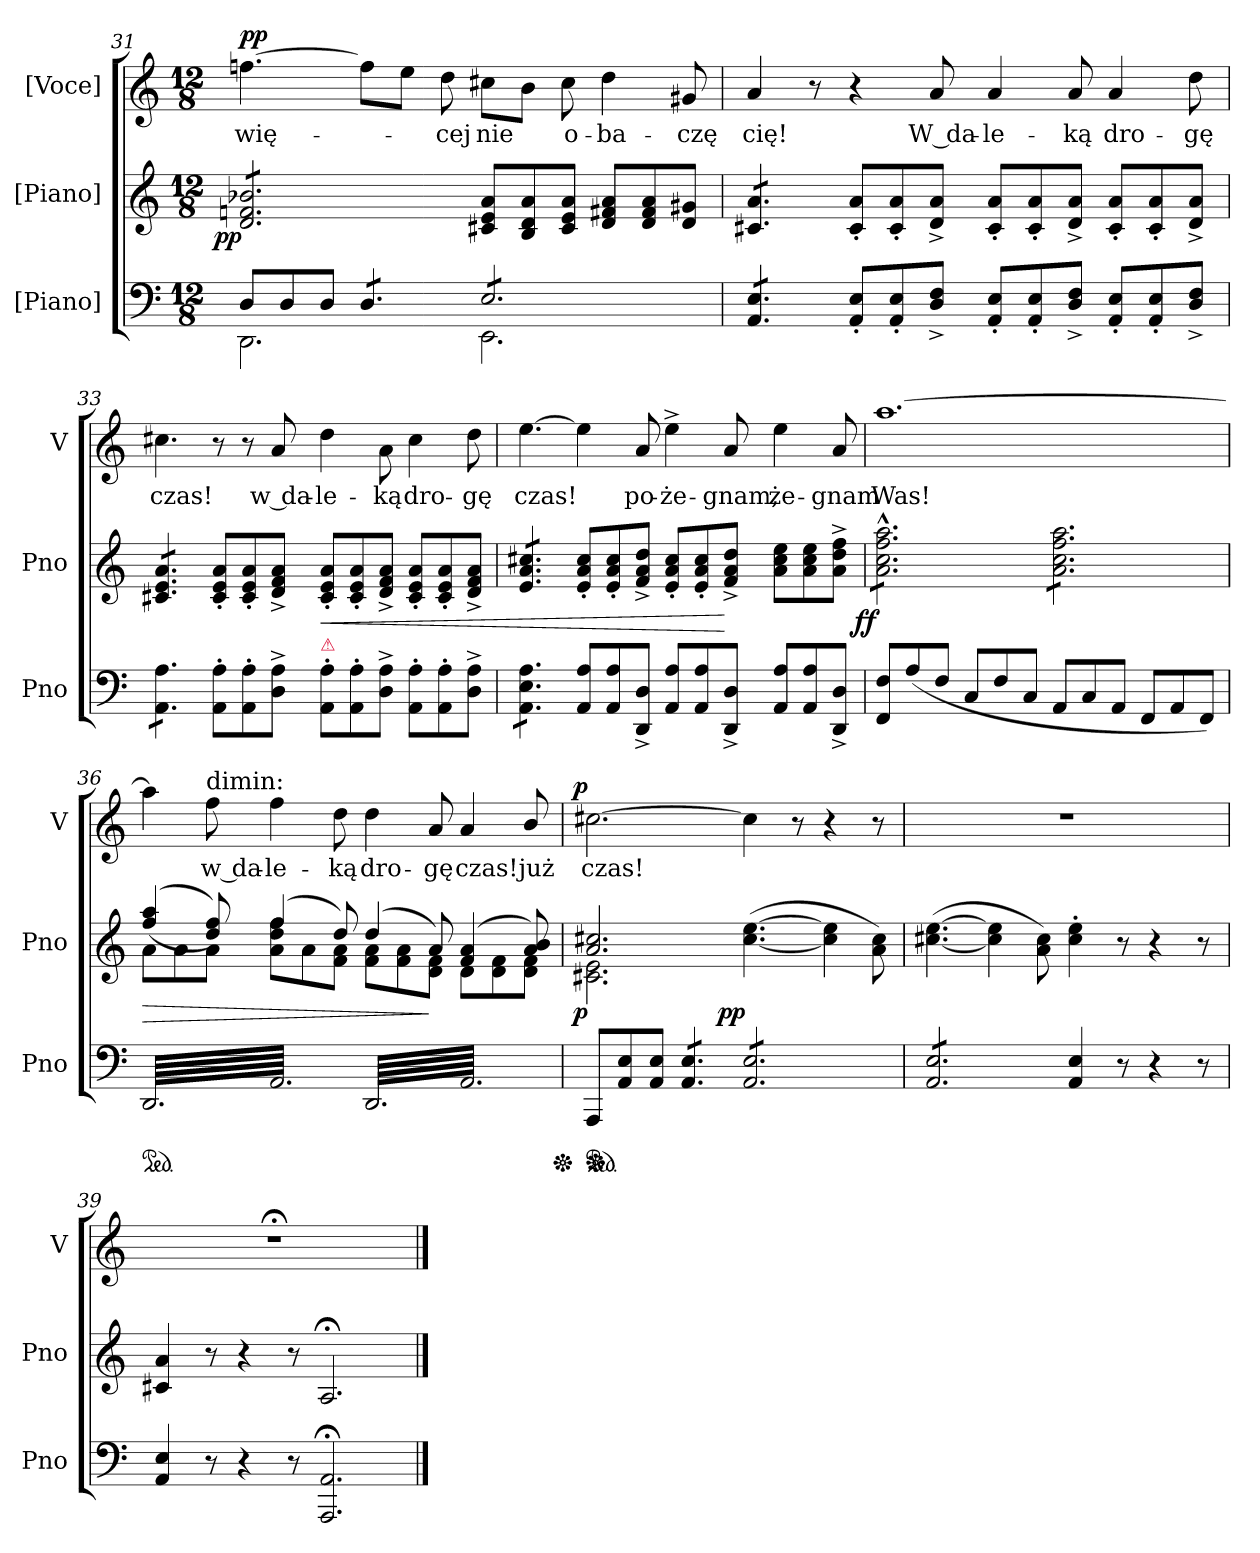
**kern	**kern	**dynam	**kern	**text	**dynam
*part3	*part2	*part2	*part1	*part1	*part1
*staff3	*staff2	*staff2	*staff1	*staff1	*staff1
*I"[Piano]	*I"[Piano]	*	*I"[Voce]	*	*
*I'Pno	*I'Pno	*	*I'V	*	*
*clefF4	*clefG2	*	*clefG2	*	*
*k[]	*k[]	*	*k[]	*	*
*a:	*a:	*	*a:	*	*
*M12/8	*M12/8	*	*M12/8	*	*
=31	=31	=31	=31	=31	=31
*^	*	*	*	*	*
!	!	!	!LO:DY:rj	!	!LO:LY:color=red	!LO:DY:a
*	*	*tremolo	*	*	*	*
8DL	2.DD\	8d/ 8fn/ 8b-X/L	pp	[4.ffn\	wię-	pp
8D/	.	8d/ 8fn/ 8b-X/	.	.	.	.
8D/J	.	8d/ 8fn/ 8b-X/	.	.	.	.
*tremolo	*	*	*	*	*	*
8D/L	.	8d/ 8fn/ 8b-X/	.	8ff\L]	.	.
8D/	.	8d/ 8fn/ 8b-X/	.	8ee\J	.	.
!	!	!	!	!	!LO:LY:color=red	!
8D/J	.	8d/ 8fn/ 8b-X/J	.	8dd\	-cej	.
*	*	*Xtremolo	*	*	*	*
!	!	!	!	!	!LO:LY:color=red	!
8E/L	2.EE\	8c#X/ 8e/ 8a/L	.	8cc#X\L	nie	.
8E/	.	8B/ 8d/ 8a/	.	8b\J	.	.
!	!	!	!	!	!LO:LY:color=red	!
8E/	.	8c#/ 8e/ 8a/J	.	8cc#\	o-	.
!	!	!	!	!	!LO:LY:color=red	!
8E/	.	8d/ 8f#X/ 8a/L	.	4dd\	-ba-	.
8E/	.	8d/ 8f#/ 8a/	.	.	.	.
!	!	!	!	!	!LO:LY:color=red	!
8E/J	.	8d/ 8g#X/J	.	8g#X/	-czę	.
*v	*v	*	*	*	*	*
=32	=32	=32	=32	=32	=32
!	!	!	!	!LO:LY:color=red	!
*	*tremolo	*	*	*	*
8AA/ 8E/L	8c#X/ 8a/L	.	4a/	cię!	.
8AA/ 8E/	8c#X/ 8a/	.	.	.	.
8AA/ 8E/J	8c#X/ 8a/J	.	8r	.	.
*	*Xtremolo	*	*	*	*
*Xtremolo	*	*	*	*	*
8AA'</ 8E'</L	8c#'</ 8a'</L	.	4r	.	.
8AA'</ 8E'</	8c#'</ 8a'</	.	.	.	.
!	!	!	!	!LO:LY:color=red	!
8D^</ 8F^</J	8d^</ 8a^</J	.	8a/	W da-	.
!	!	!	!	!LO:LY:color=red	!
8AA'</ 8E'</L	8c#'</ 8a'</L	.	4a/	-le-	.
8AA'</ 8E'</	8c#'</ 8a'</	.	.	.	.
!	!	!	!	!LO:LY:color=red	!
8D^</ 8F^</J	8d^</ 8a^</J	.	8a/	-ką	.
!	!	!	!	!LO:LY:color=red	!
8AA'</ 8E'</L	8c#'</ 8a'</L	.	4a/	dro-	.
8AA'</ 8E'</	8c#'</ 8a'</	.	.	.	.
!	!	!	!	!LO:LY:color=red	!
8D^</ 8F^</J	8d^</ 8a^</J	.	8dd\	-gę	.
=33	=33	=33	=33	=33	=33
!	!	!	!	!LO:LY:color=red	!
*tremolo	*	*	*	*	*
*	*tremolo	*	*	*	*
8AA\ 8A\L	8c#X/ 8e/ 8a/L	.	4.cc#X\	czas!	.
8AA\ 8A\	8c#X/ 8e/ 8a/	.	.	.	.
8AA\ 8A\J	8c#X/ 8e/ 8a/J	.	.	.	.
*	*Xtremolo	*	*	*	*
*Xtremolo	*	*	*	*	*
8AA'>\ 8A'>\L	8c#'</ 8e'</ 8a'</L	.	8r	.	.
8AA'>\ 8A'>\	8c#'</ 8e'</ 8a'</	.	8r	.	.
!	!	!	!	!LO:LY:color=red	!
8D^>\ 8A^>\J	8d^</ 8f^</ 8a^</J	.	8a/	w da-	.
!	!LO:TX:b:color=crimson:t=⚠	!	!	!	!
!	!	!LO:HP:b	!	!LO:LY:color=red	!
8AA'>\ 8A'>\L	8c#'</ 8e'</ 8a'</L	<	4dd\	-le-	.
8AA'>\ 8A'>\	8c#'</ 8e'</ 8a'</	.	.	.	.
!	!	!	!	!LO:LY:color=red	!
8D^>\ 8A^>\J	8d^</ 8f^</ 8a^</J	.	8a\	-ką	.
!	!	!	!	!LO:LY:color=red	!
8AA'>\ 8A'>\L	8c#'</ 8e'</ 8a'</L	.	4cc#\	dro-	.
8AA'>\ 8A'>\	8c#'</ 8e'</ 8a'</	.	.	.	.
!	!	!	!	!LO:LY:color=red	!
8D^>\ 8A^>\J	8d^</ 8f^</ 8a^</J	.	8dd\	-gę	.
=34	=34	=34	=34	=34	=34
!	!	!	!	!LO:LY:color=red	!
*tremolo	*	*	*	*	*
*	*tremolo	*	*	*	*
8AA\ 8E\ 8A\L	8e/ 8a/ 8cc#X/L	.	[4.ee\	czas!	.
8AA\ 8E\ 8A\	8e/ 8a/ 8cc#X/	.	.	.	.
8AA\ 8E\ 8A\J	8e/ 8a/ 8cc#X/J	.	.	.	.
*	*Xtremolo	*	*	*	*
*Xtremolo	*	*	*	*	*
8AA/ 8A/L	8e'</ 8a'</ 8cc#'</L	.	4ee\]	.	.
8AA/ 8A/	8e'</ 8a'</ 8cc#'</	.	.	.	.
!	!	!	!	!LO:LY:color=red	!
8DD^</ 8D^</J	8f^</ 8a^</ 8dd^</J	.	8a/	po-	.
!	!	!	!	!LO:LY:color=red	!
8AA/ 8A/L	8e'</ 8a'</ 8cc#'</L	.	4ee^>\	-że-	.
8AA/ 8A/	8e'</ 8a'</ 8cc#'</	.	.	.	.
!	!	!	!	!LO:LY:color=red	!
8DD^</ 8D^</J	8f^</ 8a^</ 8dd^</J	[	8a/	-gnam,	.
!	!	!	!	!LO:LY:color=red	!
8AA/ 8A/L	8a\ 8cc#\ 8ee\L	.	4ee\	że-	.
8AA/ 8A/	8a\ 8cc#\ 8ee\	.	.	.	.
!	!	!	!	!LO:LY:color=red	!
8DD^</ 8D^</J	8a^>\ 8dd^>\ 8ff^>\J	.	8a/	-gnam	.
=35	=35	=35	=35	=35	=35
!	!	!LO:DY:rj	!	!LO:LY:color=red	!
*	*tremolo	*	*	*	*
8FF/ 8F/L	8a^^>\ 8cc^^>\ 8ff^^>\ 8aa^^>\L	ff	[1.aa	Was!	.
(<8A/	8a^^>\ 8cc^^>\ 8ff^^>\ 8aa^^>\	.	.	.	.
8F/J	8a^^>\ 8cc^^>\ 8ff^^>\ 8aa^^>\	.	.	.	.
8C/L	8a^^>\ 8cc^^>\ 8ff^^>\ 8aa^^>\	.	.	.	.
8F/	8a^^>\ 8cc^^>\ 8ff^^>\ 8aa^^>\	.	.	.	.
8C/J	8a^^>\ 8cc^^>\ 8ff^^>\ 8aa^^>\J	.	.	.	.
8AA/L	8a\ 8cc\ 8ff\ 8aa\L	.	.	.	.
8C/	8a\ 8cc\ 8ff\ 8aa\	.	.	.	.
8AA/J	8a\ 8cc\ 8ff\ 8aa\	.	.	.	.
8FF/L	8a\ 8cc\ 8ff\ 8aa\	.	.	.	.
8AA/	8a\ 8cc\ 8ff\ 8aa\	.	.	.	.
8FF/J)	8a\ 8cc\ 8ff\ 8aa\J	.	.	.	.
*	*Xtremolo	*	*	*	*
=36	=36	=36	=36	=36	=36
*	*^	*	*	*	*
!	!	!	!LO:HP:b	!	!	!
*ped	*	*	*	*	*	*
*^	*	*	*	*	*	*
*tremolo	*	*	*	*	*	*	*
64DD/LLLL	1ryy	(>(>4ff/ 4aa/	8a\L	>	4aa\]	.	.
64AA/	.	.	.	.	.	.	.
64DD/	.	.	.	.	.	.	.
64AA/	.	.	.	.	.	.	.
64DD/	.	.	.	.	.	.	.
64AA/	.	.	.	.	.	.	.
64DD/	.	.	.	.	.	.	.
64AA/	.	.	.	.	.	.	.
64DD/	.	.	8a\	.	.	.	.
64AA/	.	.	.	.	.	.	.
64DD/	.	.	.	.	.	.	.
64AA/	.	.	.	.	.	.	.
64DD/	.	.	.	.	.	.	.
64AA/	.	.	.	.	.	.	.
64DD/	.	.	.	.	.	.	.
64AA/	.	.	.	.	.	.	.
!	!	!	!	!	!LO:TX:a:t=dimin&colon;	!	!
!	!	!	!	!	!	!LO:LY:color=red	!
64DD/	.	8dd/ 8ff/))	8a\J	.	8ff\	w da-	.
64AA/	.	.	.	.	.	.	.
64DD/	.	.	.	.	.	.	.
64AA/	.	.	.	.	.	.	.
64DD/	.	.	.	.	.	.	.
64AA/	.	.	.	.	.	.	.
64DD/	.	.	.	.	.	.	.
64AA/	.	.	.	.	.	.	.
!	!	!	!	!	!	!LO:LY:color=red	!
64DD/	.	(>4ff/	8a\ 8dd\ 8ff\L	.	4ff\	-le-	.
64AA/	.	.	.	.	.	.	.
64DD/	.	.	.	.	.	.	.
64AA/	.	.	.	.	.	.	.
64DD/	.	.	.	.	.	.	.
64AA/	.	.	.	.	.	.	.
64DD/	.	.	.	.	.	.	.
64AA/	.	.	.	.	.	.	.
64DD/	.	.	8a\	.	.	.	.
64AA/	.	.	.	.	.	.	.
64DD/	.	.	.	.	.	.	.
64AA/	.	.	.	.	.	.	.
64DD/	.	.	.	.	.	.	.
64AA/	.	.	.	.	.	.	.
64DD/	.	.	.	.	.	.	.
64AA/	.	.	.	.	.	.	.
!	!	!	!	!	!	!LO:LY:color=red	!
64DD/	.	8dd/)	8f\ 8a\J	.	8dd\	-ką	.
64AA/	.	.	.	.	.	.	.
64DD/	.	.	.	.	.	.	.
64AA/	.	.	.	.	.	.	.
64DD/	.	.	.	.	.	.	.
64AA/	.	.	.	.	.	.	.
64DD/	.	.	.	.	.	.	.
64AA/JJJJ	.	.	.	.	.	.	.
!	!	!	!	!	!	!LO:LY:color=red	!
64DD/LLLL	.	(>4dd/	8f\ 8a\L	.	4dd\	dro-	.
64AA/	.	.	.	.	.	.	.
64DD/	.	.	.	.	.	.	.
64AA/	.	.	.	.	.	.	.
64DD/	.	.	.	.	.	.	.
64AA/	.	.	.	.	.	.	.
64DD/	.	.	.	.	.	.	.
64AA/	.	.	.	.	.	.	.
64DD/	.	.	8f\ 8a\	.	.	.	.
64AA/	.	.	.	.	.	.	.
64DD/	.	.	.	.	.	.	.
64AA/	.	.	.	.	.	.	.
64DD/	.	.	.	.	.	.	.
64AA/	.	.	.	.	.	.	.
64DD/	.	.	.	.	.	.	.
64AA/	.	.	.	.	.	.	.
!	!	!	!	!	!	!LO:LY:color=red	!
64DD/	4ryy	8a/)	8d\ 8f\J	]	8a/	-gę	.
64AA/	.	.	.	.	.	.	.
64DD/	.	.	.	.	.	.	.
64AA/	.	.	.	.	.	.	.
64DD/	.	.	.	.	.	.	.
64AA/	.	.	.	.	.	.	.
64DD/	.	.	.	.	.	.	.
64AA/	.	.	.	.	.	.	.
!	!	!	!	!	!	!LO:LY:color=red	!
64DD/	.	(>4f/ 4a/	8d\L	.	4a/	czas!	.
64AA/	.	.	.	.	.	.	.
64DD/	.	.	.	.	.	.	.
64AA/	.	.	.	.	.	.	.
64DD/	.	.	.	.	.	.	.
64AA/	.	.	.	.	.	.	.
64DD/	.	.	.	.	.	.	.
64AA/	.	.	.	.	.	.	.
64DD/	8...ryy	.	8d\ 8f\	.	.	.	.
64AA/	.	.	.	.	.	.	.
64DD/	.	.	.	.	.	.	.
64AA/	.	.	.	.	.	.	.
64DD/	.	.	.	.	.	.	.
64AA/	.	.	.	.	.	.	.
64DD/	.	.	.	.	.	.	.
64AA/	.	.	.	.	.	.	.
!	!	!	!	!	!	!LO:LY:color=red	!
64DD/	.	8a/ 8b/)	8d\ 8f\J	.	8b/	już	.
64AA/	.	.	.	.	.	.	.
64DD/	.	.	.	.	.	.	.
64AA/	.	.	.	.	.	.	.
64DD/	.	.	.	.	.	.	.
64AA/	.	.	.	.	.	.	.
64DD/	.	.	.	.	.	.	.
*Xped	*	*	*	*	*	*	*
64AA/JJJJ	64ryy	.	.	.	.	.	.
*Xtremolo	*	*	*	*	*	*	*
=37	=37	=37	=37	=37	=37	=37	=37
!	!	!	!	!LO:DY:rj	!	!LO:LY:color=red	!LO:DY:a:rj
*v	*v	*	*	*	*	*	*
*ped	*	*	*	*	*	*
*Xped	*	*	*	*	*	*
8AAA/L	2.a/ 2.cc#X/	2.c#X\ 2.e\	p	[2.cc#X\	czas!	p
.	.	.	.	.	.	.
.	.	.	.	.	.	.
.	.	.	.	.	.	.
.	.	.	.	.	.	.
.	.	.	.	.	.	.
.	.	.	.	.	.	.
.	.	.	.	.	.	.
8AA/ 8E/	.	.	.	.	.	.
.	.	.	.	.	.	.
.	.	.	.	.	.	.
.	.	.	.	.	.	.
.	.	.	.	.	.	.
.	.	.	.	.	.	.
.	.	.	.	.	.	.
.	.	.	.	.	.	.
8AA/ 8E/J	.	.	.	.	.	.
.	.	.	.	.	.	.
.	.	.	.	.	.	.
.	.	.	.	.	.	.
.	.	.	.	.	.	.
.	.	.	.	.	.	.
.	.	.	.	.	.	.
.	.	.	.	.	.	.
*tremolo	*	*	*	*	*	*
8AA/ 8E/L	.	.	.	.	.	.
8AA/ 8E/	.	.	.	.	.	.
8AA/ 8E/J	.	.	.	.	.	.
!	!	!	!LO:DY:rj	!	!	!
8AA/ 8E/L	2.ryy	(>[4.cc#\ [4.ee\	pp	4cc#\]	.	.
8AA/ 8E/	.	.	.	.	.	.
8AA/ 8E/	.	.	.	8r	.	.
8AA/ 8E/	.	4cc#]\ 4ee]\	.	4r	.	.
8AA/ 8E/	.	.	.	.	.	.
8AA/ 8E/J	.	8a\ 8cc#\)	.	8r	.	.
*	*v	*v	*	*	*	*
=38	=38	=38	=38	=38	=38
8AA/ 8E/L	(>[4.cc#X\ [4.ee\	.	1.r	.	.
8AA/ 8E/	.	.	.	.	.
8AA/ 8E/	.	.	.	.	.
8AA/ 8E/	4cc#]\ 4ee]\	.	.	.	.
8AA/ 8E/	.	.	.	.	.
8AA/ 8E/J	8a\ 8cc#\)	.	.	.	.
*Xtremolo	*	*	*	*	*
4AA/ 4E/	4cc#'>\ 4ee'>\	.	.	.	.
8r	8r	.	.	.	.
4r	4r	.	.	.	.
8r	8r	.	.	.	.
=39	=39	=39	=39	=39	=39
4AA/ 4E/	4c#X/ 4a/	.	1.r;<	.	.
8r	8r	.	.	.	.
4r	4r	.	.	.	.
8r	8r	.	.	.	.
2.AAA;</ 2.AA;</	2.A;</	.	.	.	.
==	==	==	==	==	==
*-	*-	*-	*-	*-	*-
